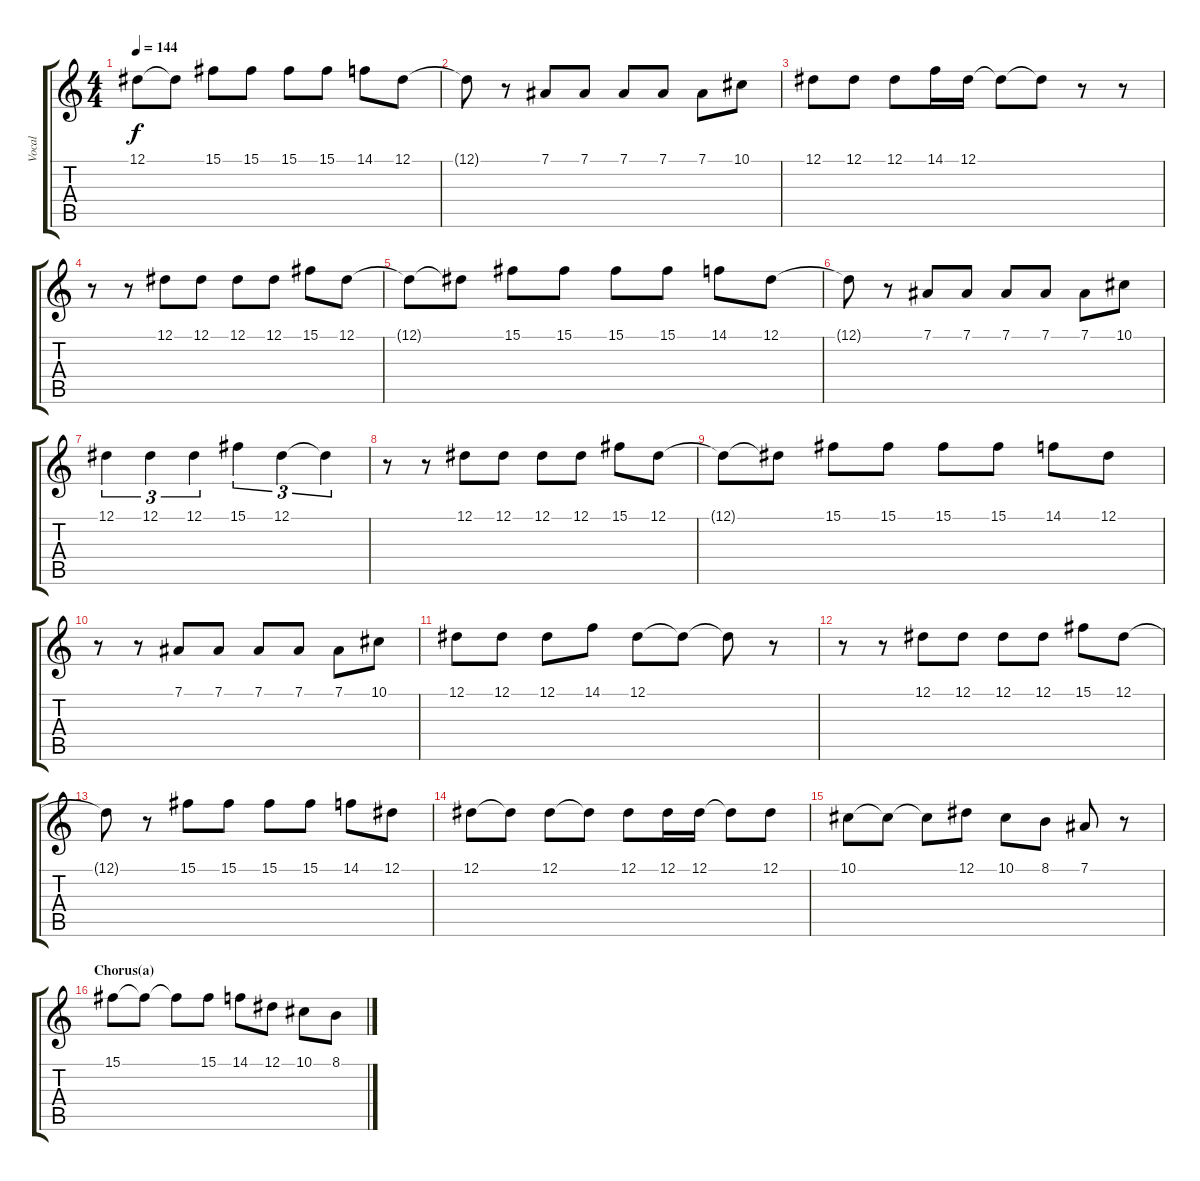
\track ("Vocal" "Vocal") {instrument tenorsax}
\staff {score tabs}
\tuning (Eb4 Bb3 Gb3 Db3 Ab2 Eb2) {hide}
\ts (4 4)
\tempo 144
\clef g2
\ks c
12.1{t}.8{dy f} 12.1{t}.8 15.1.8 15.1.8 15.1.8 15.1.8 14.1.8 12.1.8 |
12.1{t}.8 r.8 7.1.8 7.1.8 7.1.8 7.1.8 7.1.8 10.1.8 |
12.1.8 12.1.8 12.1.8 14.1.16 12.1.16 12.1{t}.8 12.1{t}.8 r.8 r.8 |
r.8 r.8 12.1.8 12.1.8 12.1.8 12.1.8 15.1.8 12.1.8 |
12.1{t}.8 12.1{t}.8 15.1.8 15.1.8 15.1.8 15.1.8 14.1.8 12.1.8 |
12.1{t}.8 r.8 7.1.8 7.1.8 7.1.8 7.1.8 7.1.8 10.1.8 |
12.1.4{tu (3 2)} 12.1.4{tu (3 2)} 12.1.4{tu (3 2)} 15.1.4{tu (3 2)} 12.1.4{tu (3 2)} 12.1{t}.4{tu (3 2)} |
r.8 r.8 12.1.8 12.1.8 12.1.8 12.1.8 15.1.8 12.1.8 |
12.1{t}.8 12.1{t}.8 15.1.8 15.1.8 15.1.8 15.1.8 14.1.8 12.1.8 |
r.8 r.8 7.1.8 7.1.8 7.1.8 7.1.8 7.1.8 10.1.8 |
12.1.8 12.1.8 12.1.8 14.1.8 12.1.8 12.1{t}.8 12.1{t}.8 r.8 |
r.8 r.8 12.1.8 12.1.8 12.1.8 12.1.8 15.1.8 12.1.8 |
12.1{t}.8 r.8 15.1.8 15.1.8 15.1.8 15.1.8 14.1.8 12.1.8 |
12.1.8 12.1{t}.8 12.1.8 12.1{t}.8 12.1.8 12.1.16 12.1.16 12.1{t}.8 12.1.8 |
10.1.8 10.1{t}.8 10.1{t}.8 12.1.8 10.1.8 8.1.8 7.1.8 r.8 |
\section ("" "Chorus(a)")
15.1.8 15.1{t}.8 15.1{t}.8 15.1.8 14.1.8 12.1.8 10.1.8 8.1.8
